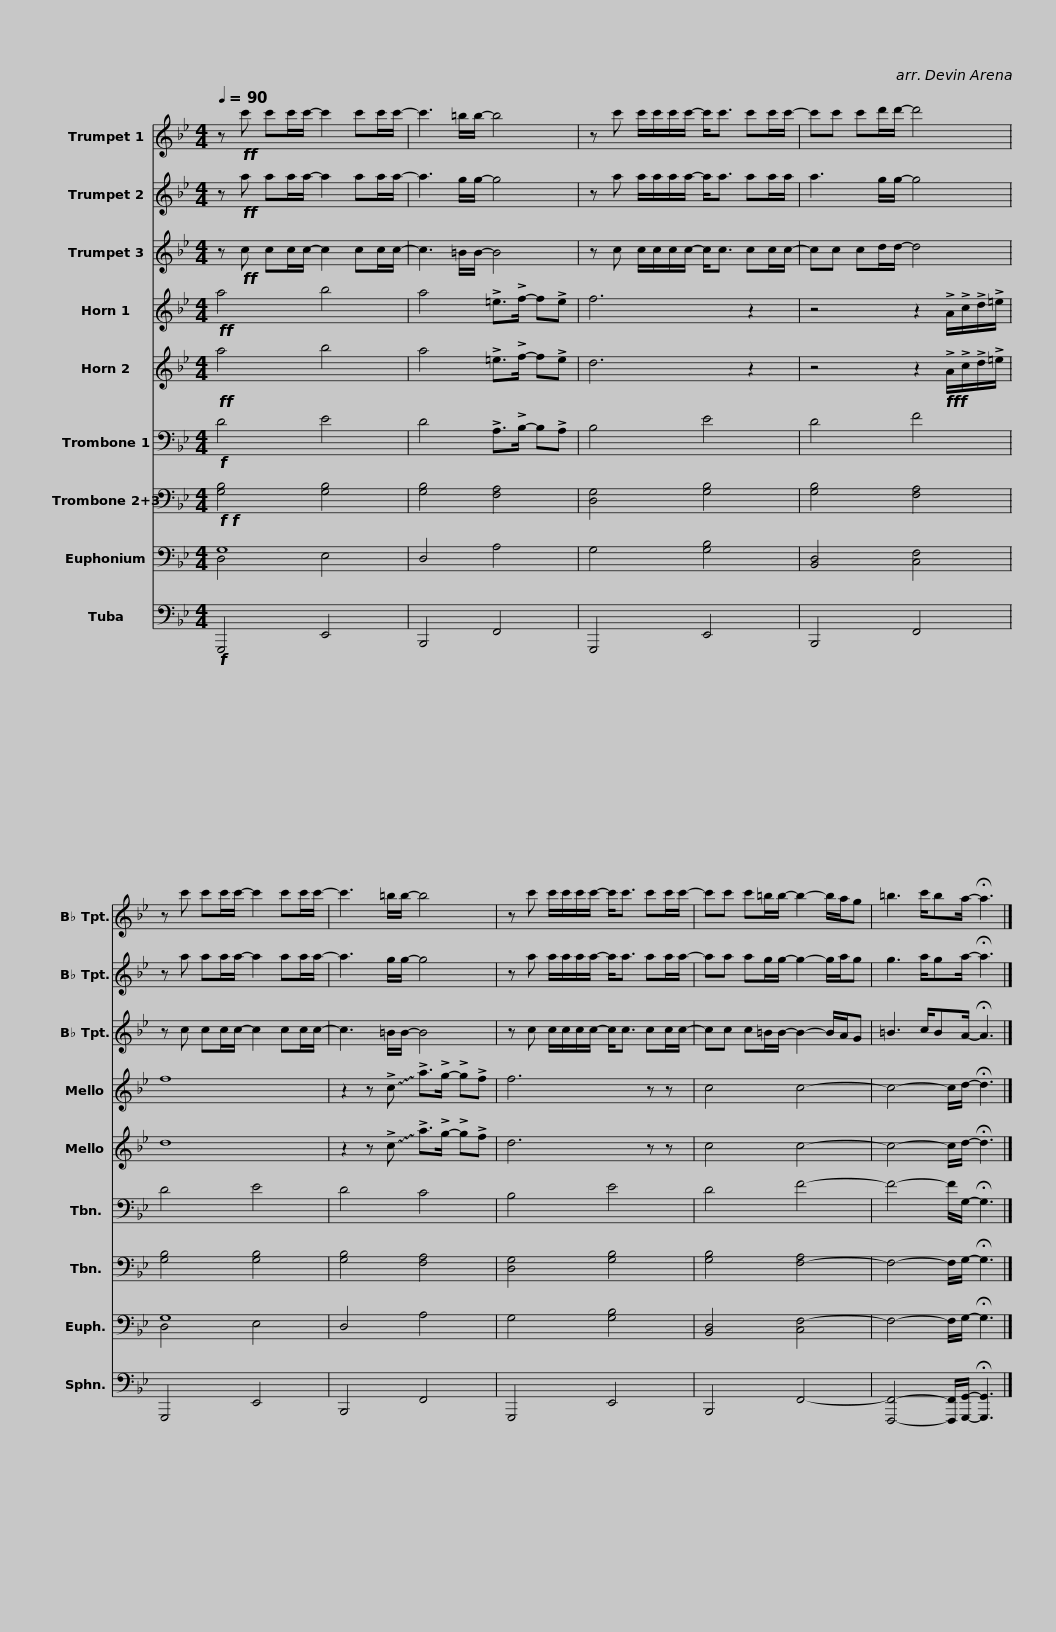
X:1
%%score 1 2 3 4 5 6 7 ( 8 9 ) 10
L:1/8
Q:1/4=90
M:4/4
I:linebreak $
K:Bb
V:1 treble transpose=-2
V:2 treble transpose=-2
V:3 treble transpose=-2
V:4 treble transpose=-7
V:5 treble transpose=-7
V:6 bass
V:7 bass
V:8 bass
V:9 bass
V:10 bass
V:1
[K:Bb] z!ff! c' c'c'/c'/- c'2 c'c'/c'/- | c'3 =b/b/- b4 | z c' c'/c'/c'/c'/- c'<c' c'c'/c'/- |$ c'c' c'd'/d'/- d'4 | z c' c'c'/c'/- c'2 c'c'/c'/- | %5
 c'3 =b/b/- b4 |$ z c' c'/c'/c'/c'/- c'<c' c'c'/c'/- | c'c' c'=b/b/- b2- b/a/g | =b3 c'/ba/- !fermata!a3 |] %9
V:2
[K:Bb] z!ff! a aa/a/- a2 aa/a/- | a3 g/g/- g4 | z a a/a/a/a/- a<a aa/a/ |$ a3 g/g/- g4 | z a aa/a/- a2 aa/a/- | %5
 a3 g/g/- g4 |$ z a a/a/a/a/- a<a aa/a/- | aa ag/g/- g2- g/a/g | g3 a/ga/- !fermata!a3 |] %9
V:3
[K:Bb] z!ff! c cc/c/- c2 cc/c/- | c3 =B/B/- B4 | z c c/c/c/c/- c<c cc/c/- |$ cc cd/d/- d4 | z c cc/c/- c2 cc/c/- | %5
 c3 =B/B/- B4 |$ z c c/c/c/c/- c<c cc/c/- | cc c=B/B/- B2- B/A/G | =B3 c/BA/- !fermata!A3 |] %9
V:4
[K:Bb]!ff! a4 b4 | a4 !>!=e>!>!f- f!>!e | f6 z2 |$ z4 z2 !>!A/!>!c/!>!d/!>!=e/ | f8 | %5
 z2 z !~(!!>!c !~)!!>!a>!>!g- !>!g!>!f |$ f6 z z | c4 c4- | c4- c/d/- !fermata!d3 |] %9
V:5
[K:Bb]!ff! a4 b4 | a4 !>!=e>!>!f- f!>!e | d6 z2 |$ z4 z2!fff! !>!A/!>!c/!>!d/!>!=e/ | d8 | %5
 z2 z !~(!!>!c !~)!!>!a>!>!g- !>!g!>!f |$ d6 z z | c4 c4- | c4- c/d/- !fermata!d3 |] %9
V:6
!f! D4 E4 | D4 !>!A,>!>!B,- B,!>!A, | B,4 E4 |$ D4 F4 | D4 E4 | %5
 D4 C4 |$ B,4 E4 | D4 F4- | F4- F/G,/- !fermata!G,3 |] %9
V:7
!f!!f! [G,B,]4 [G,B,]4 | [G,B,]4 [F,A,]4 | [D,G,]4 [G,B,]4 |$ [G,B,]4 [F,A,]4 | [G,B,]4 [G,B,]4 | %5
 [G,B,]4 [F,A,]4 |$ [D,G,]4 [G,B,]4 | [G,B,]4 [F,-A,]4 | F,4- F,/G,/- !fermata!G,3 |] %9
V:8
 G,8 | D,4 A,4 | G,4 [G,B,]4 |$ [B,,D,]4 [C,F,]4 | G,8 | %5
 D,4 A,4 |$ G,4 [G,B,]4 | [B,,D,]4 [C,F,-]4 | F,4- F,/G,/- !fermata!G,3 |] %9
V:9
 D,4 E,4 | x8 | x8 |$ x8 | D,4 E,4 | %5
 x8 |$ x8 | x8 | x8 |] %9
V:10
!f! G,,,4 E,,4 | B,,,4 F,,4 | G,,,4 E,,4 |$ B,,,4 F,,4 | G,,,4 E,,4 | %5
 B,,,4 F,,4 |$ G,,,4 E,,4 | B,,,4 F,,4- | [F,,,F,,]4- [F,,,F,,]/[G,,,G,,]/- !fermata![G,,,G,,]3 |] %9
